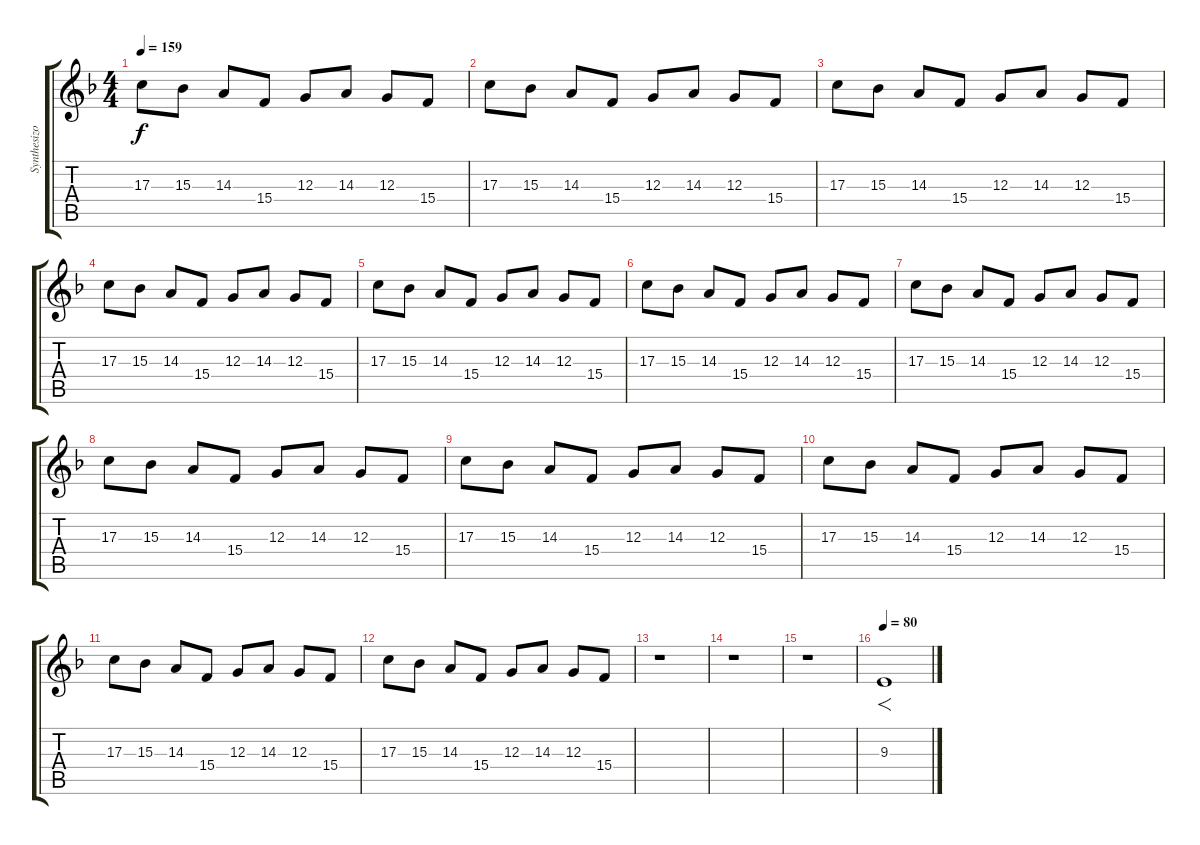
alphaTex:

\track ("Synthesizor/ FX" "Synthesizo") {instrument lead2sawtooth}
\staff {score tabs}
\tuning (E4 B3 G3 D3 A2 D2) {hide}
\ts (4 4)
\tempo 159
\clef g2
\ks f
17.3.8{dy f} 15.3.8 14.3.8 15.4.8 12.3.8 14.3.8 12.3.8 15.4.8 |
17.3.8 15.3.8 14.3.8 15.4.8 12.3.8 14.3.8 12.3.8 15.4.8 |
17.3.8 15.3.8 14.3.8 15.4.8 12.3.8 14.3.8 12.3.8 15.4.8 |
17.3.8 15.3.8 14.3.8 15.4.8 12.3.8 14.3.8 12.3.8 15.4.8 |
17.3.8 15.3.8 14.3.8 15.4.8 12.3.8 14.3.8 12.3.8 15.4.8 |
17.3.8 15.3.8 14.3.8 15.4.8 12.3.8 14.3.8 12.3.8 15.4.8 |
17.3.8 15.3.8 14.3.8 15.4.8 12.3.8 14.3.8 12.3.8 15.4.8 |
17.3.8 15.3.8 14.3.8 15.4.8 12.3.8 14.3.8 12.3.8 15.4.8 |
17.3.8 15.3.8 14.3.8 15.4.8 12.3.8 14.3.8 12.3.8 15.4.8 |
17.3.8 15.3.8 14.3.8 15.4.8 12.3.8 14.3.8 12.3.8 15.4.8 |
17.3.8 15.3.8 14.3.8 15.4.8 12.3.8 14.3.8 12.3.8 15.4.8 |
17.3.8 15.3.8 14.3.8 15.4.8 12.3.8 14.3.8 12.3.8 15.4.8 |
r.1 |
r.1 |
r.1 |
\tempo 80
9.3.1{f}
